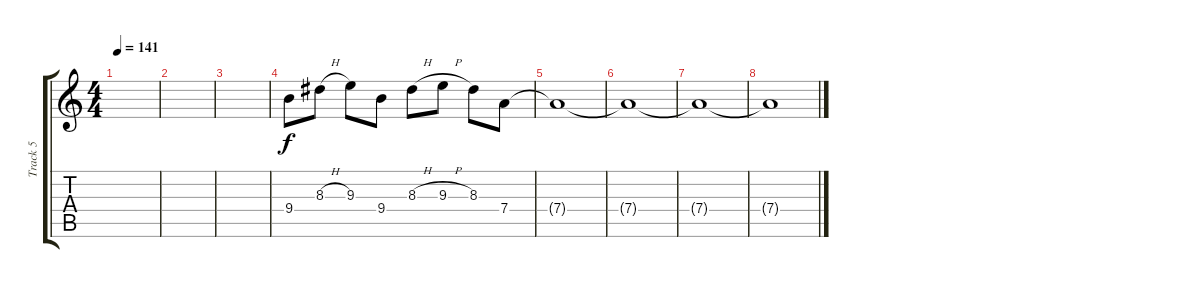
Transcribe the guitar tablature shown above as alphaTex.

\track ("Track 5" "Track 5") {instrument distortionguitar}
\staff {score tabs}
\tuning (E4 B3 G3 D3 A2 E2) {hide}
\ts (4 4)
\tempo 141
\clef g2
\ks c
|
|
|
9.4.8 8.3{h}.8 9.3.8 9.4.8 8.3{h}.8 9.3{h}.8 8.3.8 7.4.8 |
7.4{t}.1 |
7.4{t}.1 |
7.4{t}.1 |
7.4{t}.1
